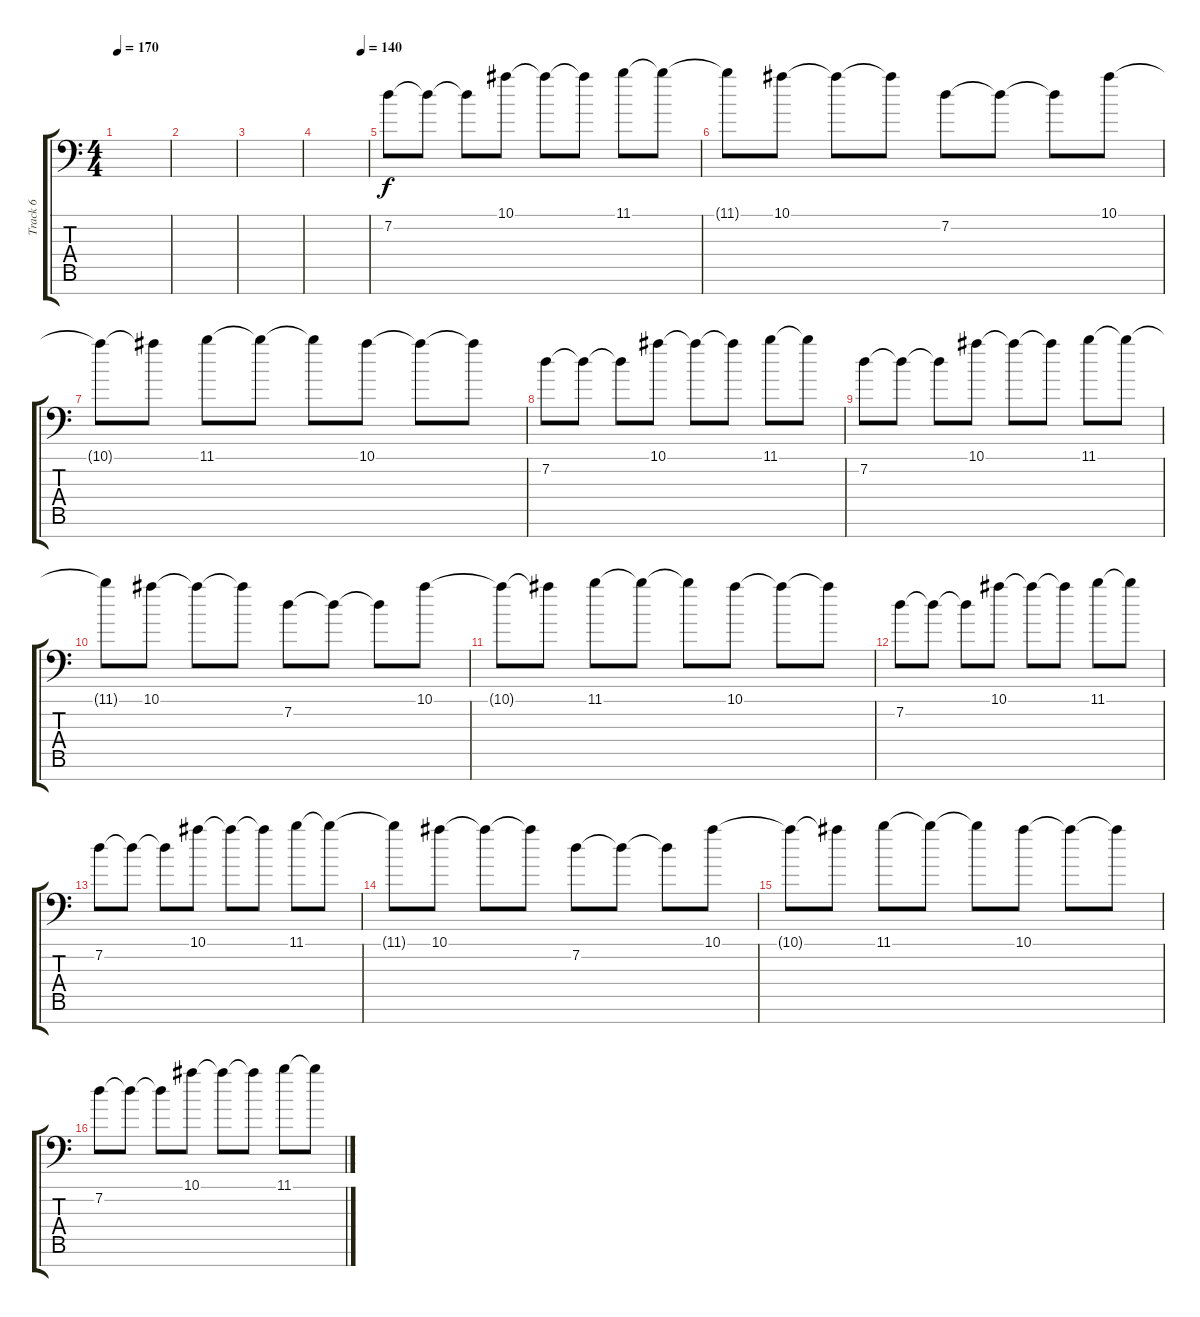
\track ("Track 6" "Track 6") {instrument overdrivenguitar}
\staff {score tabs}
\tuning (C4 G3 Eb3 Bb2 F2 C2 F1) {hide}
\ts (4 4)
\tempo 170
\clef f4
\ks c
|
|
|
\tempo (140 0.875)
|
7.2.8{volume 8} 7.2{t}.8 7.2{t}.8 10.1.8 10.1{t}.8 10.1{t}.8 11.1.8 11.1{t}.8 |
11.1{t}.8 10.1.8 10.1{t}.8 10.1{t}.8 7.2.8 7.2{t}.8 7.2{t}.8 10.1.8 |
10.1{t}.8 10.1{t}.8 11.1.8 11.1{t}.8 11.1{t}.8 10.1.8 10.1{t}.8 10.1{t}.8 |
7.2.8 7.2{t}.8 7.2{t}.8 10.1.8 10.1{t}.8 10.1{t}.8 11.1.8 11.1{t}.8 |
7.2.8 7.2{t}.8 7.2{t}.8 10.1.8 10.1{t}.8 10.1{t}.8 11.1.8 11.1{t}.8 |
11.1{t}.8 10.1.8 10.1{t}.8 10.1{t}.8 7.2.8 7.2{t}.8 7.2{t}.8 10.1.8 |
10.1{t}.8 10.1{t}.8 11.1.8 11.1{t}.8 11.1{t}.8 10.1.8 10.1{t}.8 10.1{t}.8 |
7.2.8 7.2{t}.8 7.2{t}.8 10.1.8 10.1{t}.8 10.1{t}.8 11.1.8 11.1{t}.8 |
7.2.8{volume 8} 7.2{t}.8 7.2{t}.8 10.1.8 10.1{t}.8 10.1{t}.8 11.1.8 11.1{t}.8 |
11.1{t}.8 10.1.8 10.1{t}.8 10.1{t}.8 7.2.8 7.2{t}.8 7.2{t}.8 10.1.8 |
10.1{t}.8 10.1{t}.8 11.1.8 11.1{t}.8 11.1{t}.8 10.1.8 10.1{t}.8 10.1{t}.8 |
7.2.8 7.2{t}.8 7.2{t}.8 10.1.8 10.1{t}.8 10.1{t}.8 11.1.8 11.1{t}.8
